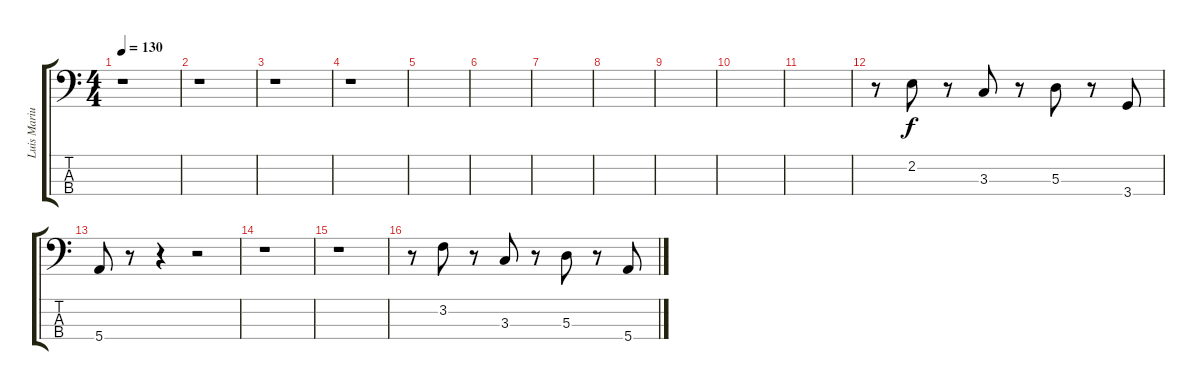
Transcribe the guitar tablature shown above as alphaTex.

\track ("Luis Mariuti" "Luis Mariu") {instrument electricbasspick}
\staff {score tabs}
\tuning (G2 D2 A1 E1) {hide}
\ts (4 4)
\tempo 130
\clef f4
\ks c
r.1{dy f instrument electricbasspick} |
r.1 |
r.1 |
r.1 |
|
|
|
|
|
|
|
r.8 2.2.8 r.8 3.3.8 r.8 5.3.8 r.8 3.4.8 |
5.4.8 r.8 r.4 r.2 |
r.1 |
r.1 |
r.8 3.2.8 r.8 3.3.8 r.8 5.3.8 r.8 5.4.8
